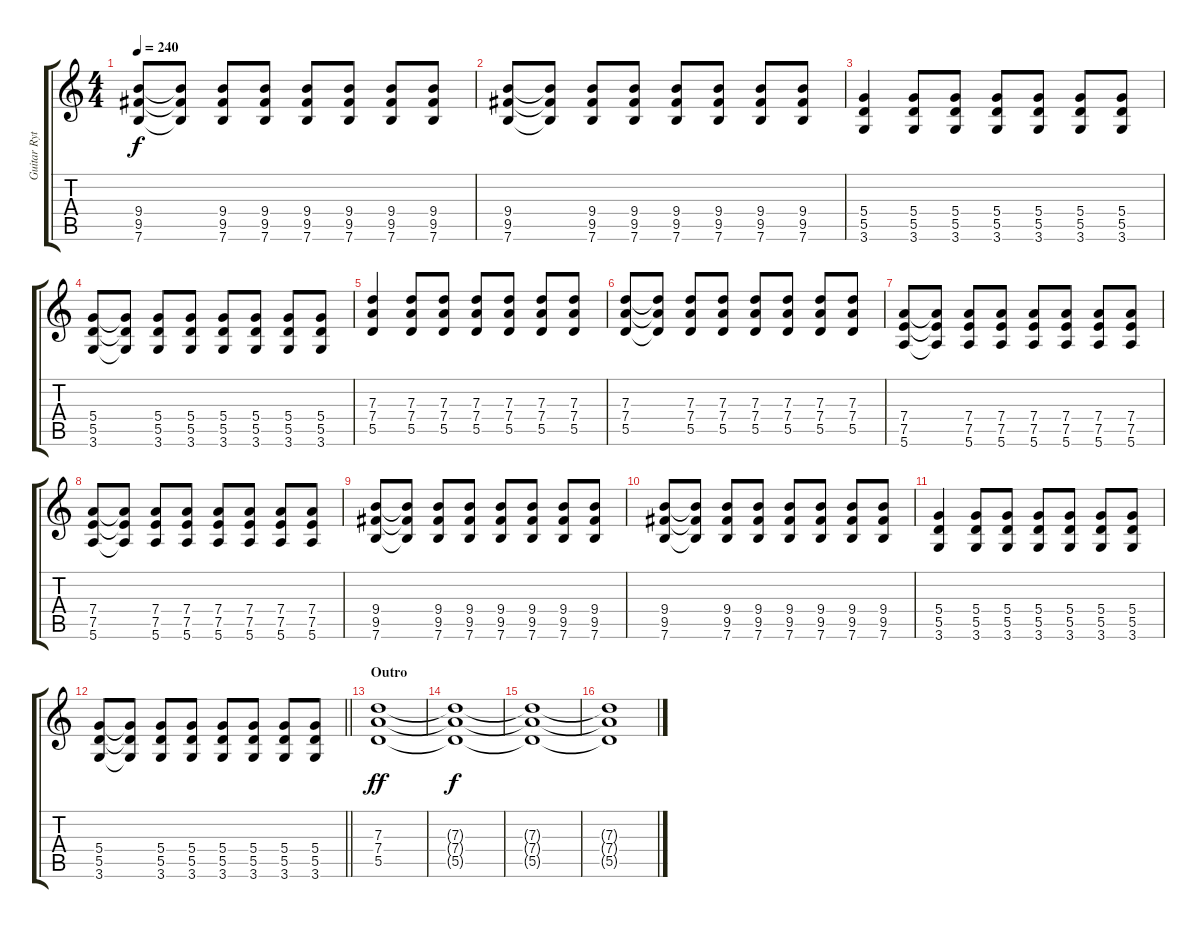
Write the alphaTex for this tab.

\track ("Guitar Rythm" "Guitar Ryt") {instrument distortionguitar}
\staff {score tabs}
\tuning (E4 B3 G3 D3 A2 E2) {hide}
\ts (4 4)
\tempo 240
\clef g2
\ks c
(9.4 9.5 7.6).8{dy f} (9.4{t} 9.5{t} 7.6{t}).8 (9.4 9.5 7.6).8 (9.4 9.5 7.6).8 (9.4 9.5 7.6).8 (9.4 9.5 7.6).8 (9.4 9.5 7.6).8 (9.4 9.5 7.6).8 |
(9.4 9.5 7.6).8 (9.4{t} 9.5{t} 7.6{t}).8 (9.4 9.5 7.6).8 (9.4 9.5 7.6).8 (9.4 9.5 7.6).8 (9.4 9.5 7.6).8 (9.4 9.5 7.6).8 (9.4 9.5 7.6).8 |
(5.4 5.5 3.6).4 (5.4 5.5 3.6).8 (5.4 5.5 3.6).8 (5.4 5.5 3.6).8 (5.4 5.5 3.6).8 (5.4 5.5 3.6).8 (5.4 5.5 3.6).8 |
(5.4 5.5 3.6).8 (5.4{t} 5.5{t} 3.6{t}).8 (5.4 5.5 3.6).8 (5.4 5.5 3.6).8 (5.4 5.5 3.6).8 (5.4 5.5 3.6).8 (5.4 5.5 3.6).8 (5.4 5.5 3.6).8 |
(7.3 7.4 5.5).4 (7.3 7.4 5.5).8 (7.3 7.4 5.5).8 (7.3 7.4 5.5).8 (7.3 7.4 5.5).8 (7.3 7.4 5.5).8 (7.3 7.4 5.5).8 |
(7.3 7.4 5.5).8 (7.3{t} 7.4{t} 5.5{t}).8 (7.3 7.4 5.5).8 (7.3 7.4 5.5).8 (7.3 7.4 5.5).8 (7.3 7.4 5.5).8 (7.3 7.4 5.5).8 (7.3 7.4 5.5).8 |
(7.4 7.5 5.6).8 (7.4{t} 7.5{t} 5.6{t}).8 (7.4 7.5 5.6).8 (7.4 7.5 5.6).8 (7.4 7.5 5.6).8 (7.4 7.5 5.6).8 (7.4 7.5 5.6).8 (7.4 7.5 5.6).8 |
(7.4 7.5 5.6).8 (7.4{t} 7.5{t} 5.6{t}).8 (7.4 7.5 5.6).8 (7.4 7.5 5.6).8 (7.4 7.5 5.6).8 (7.4 7.5 5.6).8 (7.4 7.5 5.6).8 (7.4 7.5 5.6).8 |
(9.4 9.5 7.6).8 (9.4{t} 9.5{t} 7.6{t}).8 (9.4 9.5 7.6).8 (9.4 9.5 7.6).8 (9.4 9.5 7.6).8 (9.4 9.5 7.6).8 (9.4 9.5 7.6).8 (9.4 9.5 7.6).8 |
(9.4 9.5 7.6).8 (9.4{t} 9.5{t} 7.6{t}).8 (9.4 9.5 7.6).8 (9.4 9.5 7.6).8 (9.4 9.5 7.6).8 (9.4 9.5 7.6).8 (9.4 9.5 7.6).8 (9.4 9.5 7.6).8 |
(5.4 5.5 3.6).4 (5.4 5.5 3.6).8 (5.4 5.5 3.6).8 (5.4 5.5 3.6).8 (5.4 5.5 3.6).8 (5.4 5.5 3.6).8 (5.4 5.5 3.6).8 |
\barLineRight lightlight
(5.4 5.5 3.6).8 (5.4{t} 5.5{t} 3.6{t}).8 (5.4 5.5 3.6).8 (5.4 5.5 3.6).8 (5.4 5.5 3.6).8 (5.4 5.5 3.6).8 (5.4 5.5 3.6).8 (5.4 5.5 3.6).8 |
\section ("" "Outro")
(7.3 7.4 5.5).1{dy ff volume 8} |
(7.3{t} 7.4{t} 5.5{t}).1{dy f} |
(7.3{t} 7.4{t} 5.5{t}).1 |
(7.3{t} 7.4{t} 5.5{t}).1
